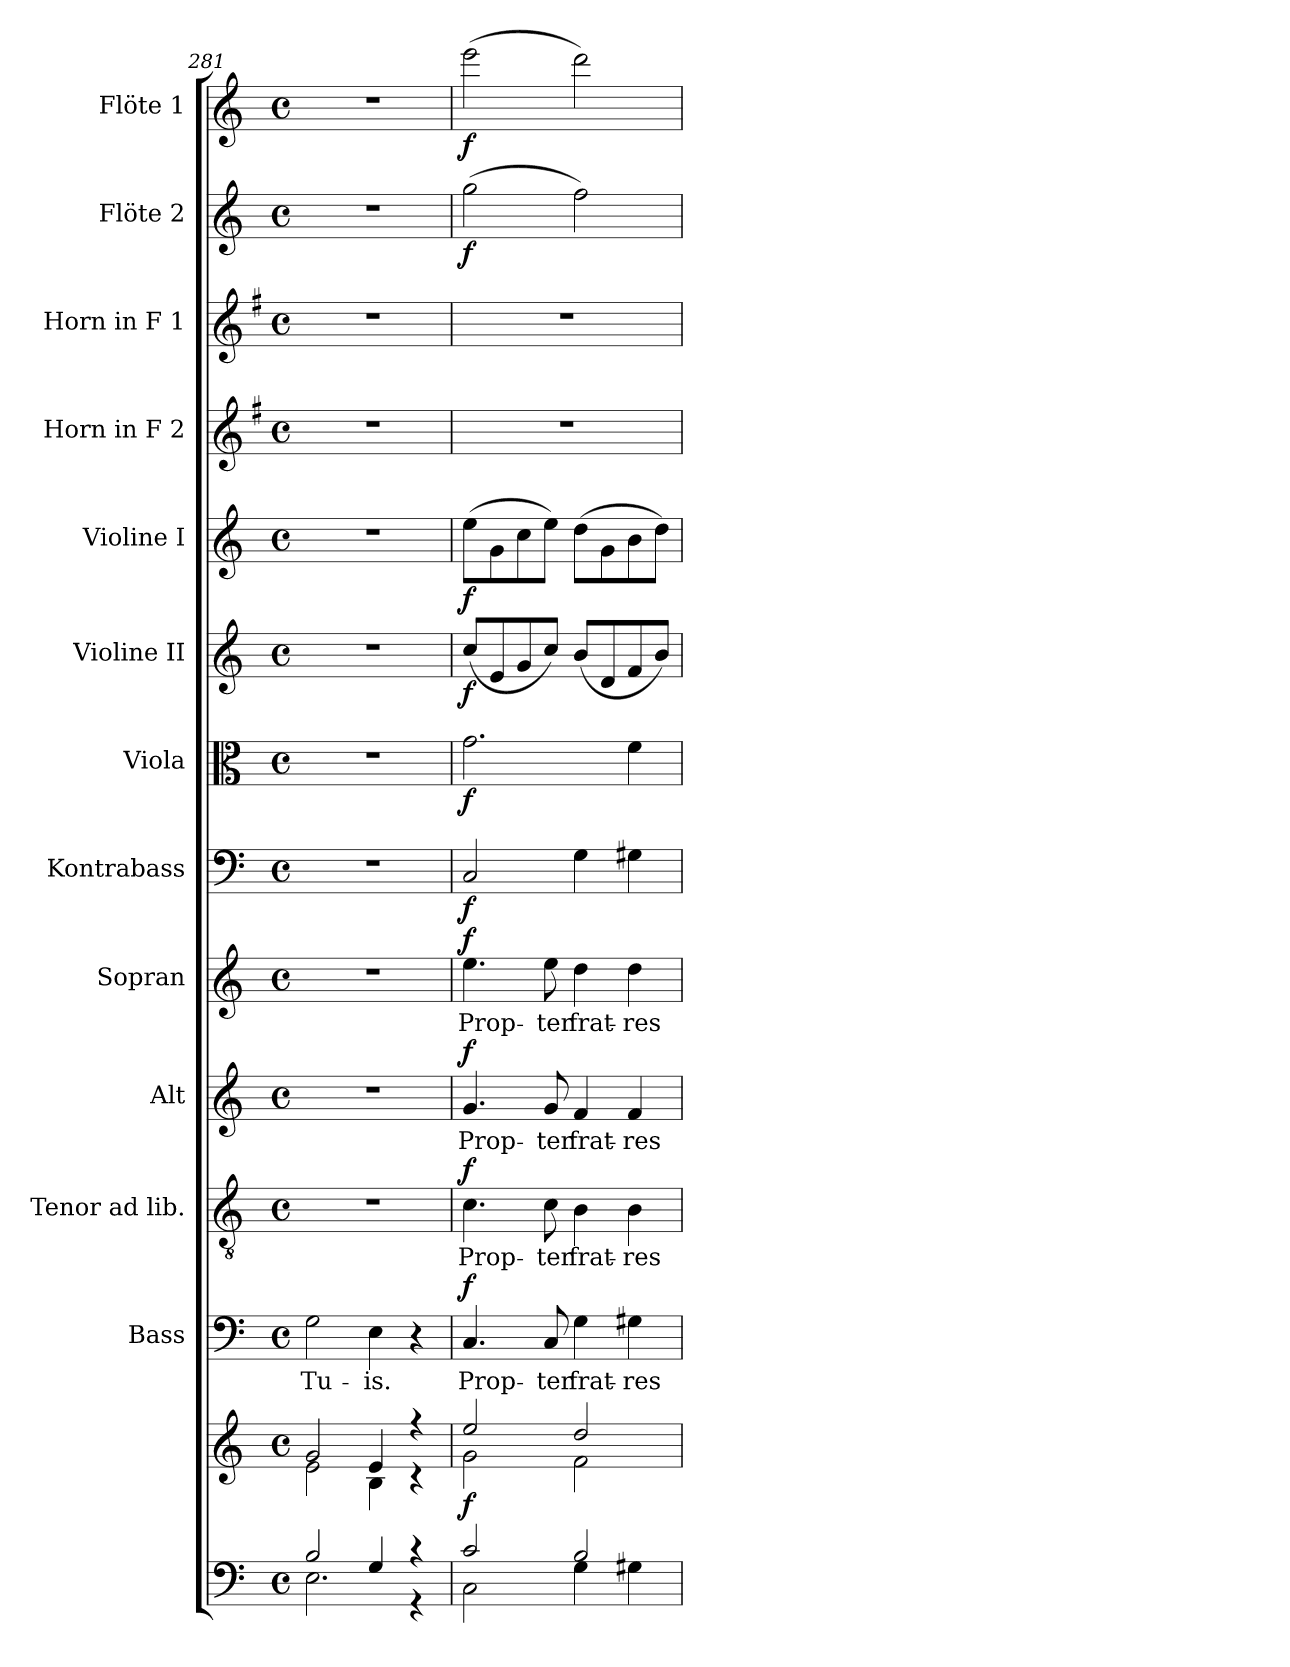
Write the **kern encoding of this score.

**kern	**kern	**dynam	**kern	**text	**dynam	**kern	**text	**dynam	**kern	**text	**dynam	**kern	**text	**dynam	**kern	**dynam	**kern	**dynam	**kern	**dynam	**kern	**dynam	**kern	**kern	**kern	**dynam	**kern	**dynam
*part13	*part13	*part13	*part12	*part12	*part12	*part11	*part11	*part11	*part10	*part10	*part10	*part9	*part9	*part9	*part8	*part8	*part7	*part7	*part6	*part6	*part5	*part5	*part4	*part3	*part2	*part2	*part1	*part1
*staff14	*staff13	*staff13/14	*staff12	*staff12	*staff12	*staff11	*staff11	*staff11	*staff10	*staff10	*staff10	*staff9	*staff9	*staff9	*staff8	*staff8	*staff7	*staff7	*staff6	*staff6	*staff5	*staff5	*staff4	*staff3	*staff2	*staff2	*staff1	*staff1
*	*	*	*I"Bass	*	*	*I"Tenor ad lib.	*	*	*I"Alt	*	*	*I"Sopran	*	*	*I"Kontrabass	*	*I"Viola	*	*I"Violine II	*	*I"Violine I	*	*I"Horn in F 2	*I"Horn in F 1	*I"Flöte 2	*	*I"Flöte 1	*
*	*	*	*I'B.	*	*	*I'T.	*	*	*I'A.	*	*	*I'S.	*	*	*I'Kb.	*	*I'Vla.	*	*I'Vl. II	*	*I'Vl. I	*	*	*	*I'Fl. 2	*	*I'Fl. 1	*
*clefF4	*clefG2	*	*clefF4	*	*	*clefGv2	*	*	*clefG2	*	*	*clefG2	*	*	*clefF4	*	*clefC3	*	*clefG2	*	*clefG2	*	*clefG2	*clefG2	*clefG2	*	*clefG2	*
*	*	*	*	*	*	*	*	*	*	*	*	*	*	*	*ITrd7c12	*	*	*	*	*	*	*	*ITrd4c7	*ITrd4c7	*	*	*	*
*k[]	*k[]	*	*k[]	*	*	*k[]	*	*	*k[]	*	*	*k[]	*	*	*k[]	*	*k[]	*	*k[]	*	*k[]	*	*k[]	*k[]	*k[]	*	*k[]	*
*C:	*C:	*	*C:	*	*	*C:	*	*	*C:	*	*	*C:	*	*	*C:	*	*C:	*	*C:	*	*C:	*	*C:	*C:	*C:	*	*C:	*
*M4/4	*M4/4	*	*M4/4	*	*	*M4/4	*	*	*M4/4	*	*	*M4/4	*	*	*M4/4	*	*M4/4	*	*M4/4	*	*M4/4	*	*M4/4	*M4/4	*M4/4	*	*M4/4	*
*met(c)	*met(c)	*	*met(c)	*	*	*met(c)	*	*	*met(c)	*	*	*met(c)	*	*	*met(c)	*	*met(c)	*	*met(c)	*	*met(c)	*	*met(c)	*met(c)	*met(c)	*	*met(c)	*
=281	=281	=281	=281	=281	=281	=281	=281	=281	=281	=281	=281	=281	=281	=281	=281	=281	=281	=281	=281	=281	=281	=281	=281	=281	=281	=281	=281	=281
*^	*^	*	*	*	*	*	*	*	*	*	*	*	*	*	*	*	*	*	*	*	*	*	*	*	*	*	*	*
!	!	!	!	!	!	!LO:LY:b	!	!	!	!	!	!	!	!	!	!	!	!	!	!	!	!	!	!	!	!	!	!	!	!
2B/	2.E\	2g/	2e\	.	2G\	Tu-	.	1r	.	.	1r	.	.	1r	.	.	1r	.	1r	.	1r	.	1r	.	1r	1r	1r	.	1r	.
!	!	!	!	!	!	!LO:LY:b	!	!	!	!	!	!	!	!	!	!	!	!	!	!	!	!	!	!	!	!	!	!	!	!
4G/	.	4e/	4B\	.	4E\	-is.	.	.	.	.	.	.	.	.	.	.	.	.	.	.	.	.	.	.	.	.	.	.	.	.
4r	4r	4r	4r	.	4r	.	.	.	.	.	.	.	.	.	.	.	.	.	.	.	.	.	.	.	.	.	.	.	.	.
=282	=282	=282	=282	=282	=282	=282	=282	=282	=282	=282	=282	=282	=282	=282	=282	=282	=282	=282	=282	=282	=282	=282	=282	=282	=282	=282	=282	=282	=282	=282
!	!	!	!	!LO:DY:b	!	!LO:LY:b	!LO:DY:a	!	!LO:LY:b	!LO:DY:a	!	!LO:LY:b	!LO:DY:a	!	!LO:LY:b	!LO:DY:a	!	!LO:DY:b	!	!LO:DY:b	!	!LO:DY:b	!	!LO:DY:b	!	!	!	!LO:DY:b	!	!LO:DY:b
2c/	2C\	2ee/	2g\	f	4.C/	Prop-	f	4.c\	Prop-	f	4.g/	Prop-	f	4.ee\	Prop-	f	2CC/	f	2.g\	f	(<8cc/L	f	(>8ee\L	f	1r	1r	(>2gg\	f	(>2eee\	f
.	.	.	.	.	.	.	.	.	.	.	.	.	.	.	.	.	.	.	.	.	8e/	.	8g\	.	.	.	.	.	.	.
.	.	.	.	.	.	.	.	.	.	.	.	.	.	.	.	.	.	.	.	.	8g/	.	8cc\	.	.	.	.	.	.	.
!	!	!	!	!	!	!LO:LY:b	!	!	!LO:LY:b	!	!	!LO:LY:b	!	!	!LO:LY:b	!	!	!	!	!	!	!	!	!	!	!	!	!	!	!
.	.	.	.	.	8C/	-ter	.	8c\	-ter	.	8g/	-ter	.	8ee\	-ter	.	.	.	.	.	8cc/J)	.	8ee\J)	.	.	.	.	.	.	.
!	!	!	!	!	!	!LO:LY:b	!	!	!LO:LY:b	!	!	!LO:LY:b	!	!	!LO:LY:b	!	!	!	!	!	!	!	!	!	!	!	!	!	!	!
2B/	4G\	2dd/	2f\	.	4G\	frat-	.	4B\	frat-	.	4f/	frat-	.	4dd\	frat-	.	4GG\	.	.	.	(<8b/L	.	(>8dd\L	.	.	.	2ff\)	.	2ddd\)	.
.	.	.	.	.	.	.	.	.	.	.	.	.	.	.	.	.	.	.	.	.	8d/	.	8g\	.	.	.	.	.	.	.
!	!	!	!	!	!	!LO:LY:b	!	!	!LO:LY:b	!	!	!LO:LY:b	!	!	!LO:LY:b	!	!	!	!	!	!	!	!	!	!	!	!	!	!	!
.	4G#X\	.	.	.	4G#X\	-res	.	4B\	-res	.	4f/	-res	.	4dd\	-res	.	4GG#X\	.	4f\	.	8f/	.	8b\	.	.	.	.	.	.	.
.	.	.	.	.	.	.	.	.	.	.	.	.	.	.	.	.	.	.	.	.	8b/J)	.	8dd\J)	.	.	.	.	.	.	.
*v	*v	*	*	*	*	*	*	*	*	*	*	*	*	*	*	*	*	*	*	*	*	*	*	*	*	*	*	*	*	*
*	*v	*v	*	*	*	*	*	*	*	*	*	*	*	*	*	*	*	*	*	*	*	*	*	*	*	*	*	*	*
=	=	=	=	=	=	=	=	=	=	=	=	=	=	=	=	=	=	=	=	=	=	=	=	=	=	=	=	=
*-	*-	*-	*-	*-	*-	*-	*-	*-	*-	*-	*-	*-	*-	*-	*-	*-	*-	*-	*-	*-	*-	*-	*-	*-	*-	*-	*-	*-
